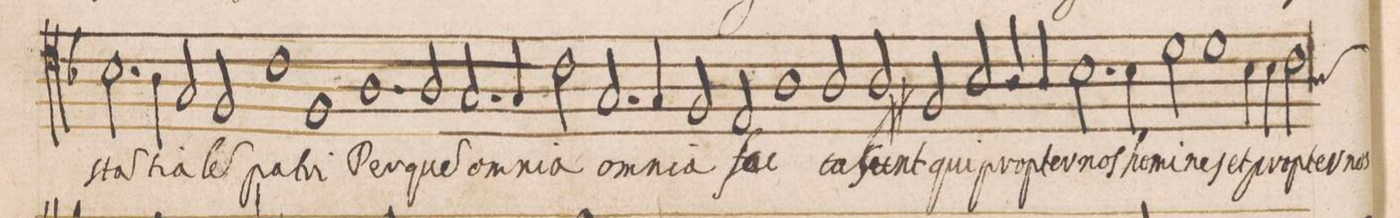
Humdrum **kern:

**kern	**text
*I"ALTUS	*
*clefC4	*
*k[b-]	*
*met(C)	*
*M2/1	*
2.B-\	-stan-
4A\	-ti-
2G/	-a-
2F/	-le(m)
=39-	=39-
1c	pa-
1F	-tri
=40-	=40-
1.A	Per-
2A/	-que(m)
=41-	=41-
2.G/	om-
4G/	-ni-
2c\	-a
2.G/	om-
=42-	=42-
4G/	-ni-
2F/	-a
2E/	fac-
1A\	.
=43-	=43-
2A/	-ta
2A/	sunt
2F#X/	qui
=44-	=44-
2A/	pro-
4A/	-pter
4A/	nos
2.B-\	ho-
4B-\	-mi-
=45-	=45-
2d\	-nes
1d	et
4B-\	pro-
4B-\	-pter
=46-	=46-
*custos:A	*
2c\	nos-
*-	*-
